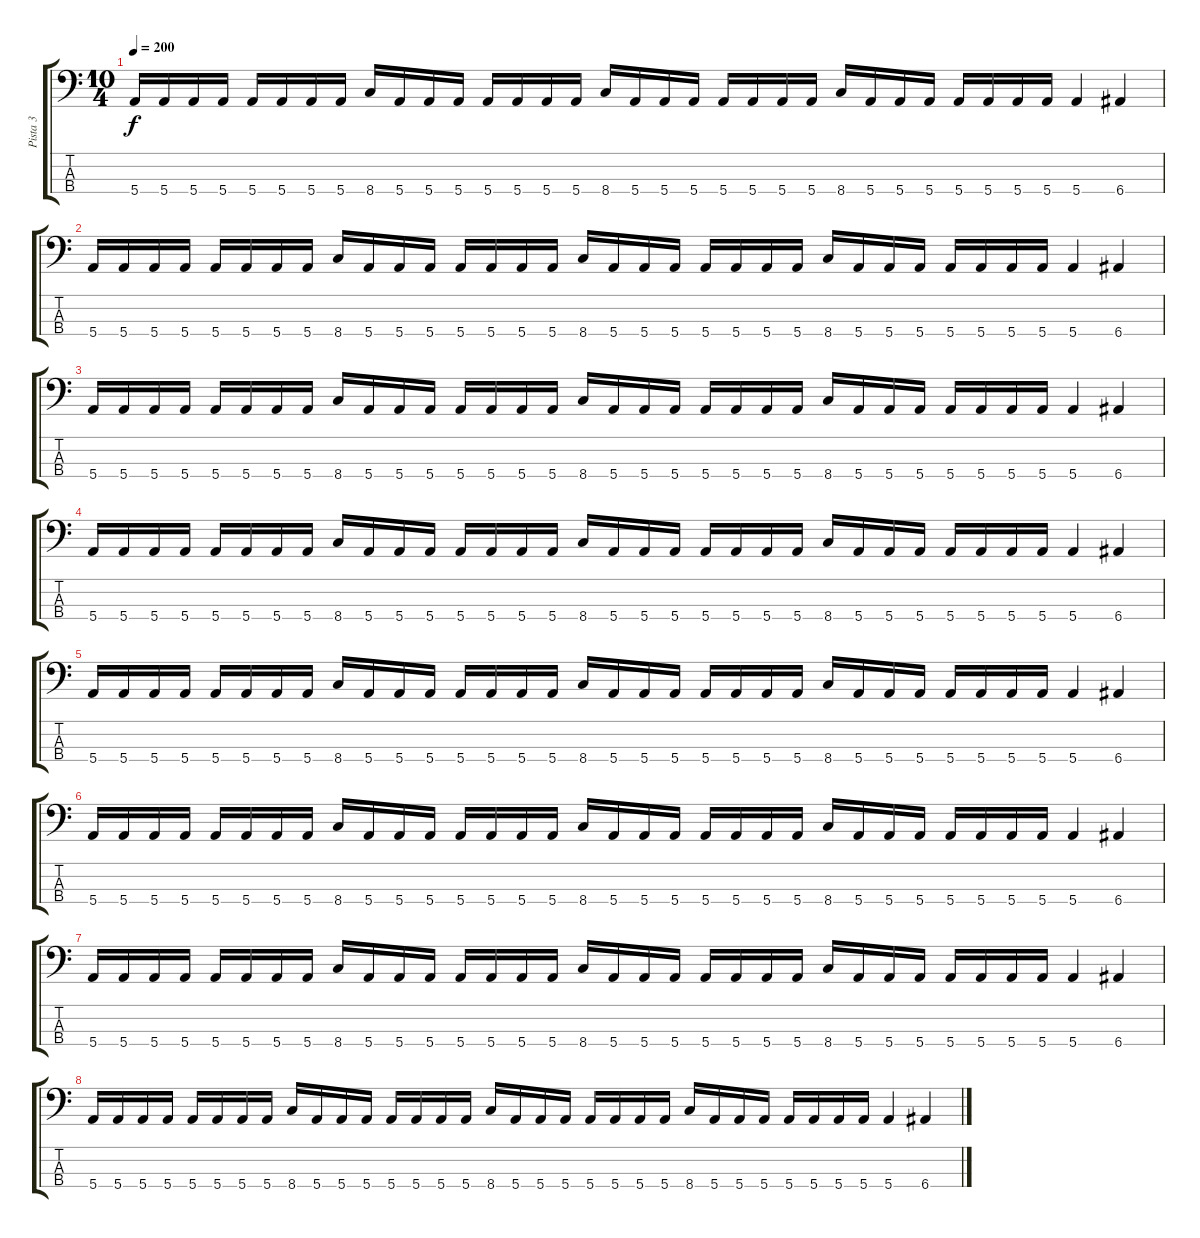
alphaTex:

\track ("Pista 3" "Pista 3") {instrument electricbassfinger}
\staff {score tabs}
\tuning (G2 D2 A1 E1) {hide}
\ts (10 4)
\tempo 200
\clef f4
\ks c
5.4.16{dy f} 5.4.16 5.4.16 5.4.16 5.4.16 5.4.16 5.4.16 5.4.16 8.4.16 5.4.16 5.4.16 5.4.16 5.4.16 5.4.16 5.4.16 5.4.16 8.4.16 5.4.16 5.4.16 5.4.16 5.4.16 5.4.16 5.4.16 5.4.16 8.4.16 5.4.16 5.4.16 5.4.16 5.4.16 5.4.16 5.4.16 5.4.16 5.4.4 6.4.4 |
5.4.16 5.4.16 5.4.16 5.4.16 5.4.16 5.4.16 5.4.16 5.4.16 8.4.16 5.4.16 5.4.16 5.4.16 5.4.16 5.4.16 5.4.16 5.4.16 8.4.16 5.4.16 5.4.16 5.4.16 5.4.16 5.4.16 5.4.16 5.4.16 8.4.16 5.4.16 5.4.16 5.4.16 5.4.16 5.4.16 5.4.16 5.4.16 5.4.4 6.4.4 |
5.4.16 5.4.16 5.4.16 5.4.16 5.4.16 5.4.16 5.4.16 5.4.16 8.4.16 5.4.16 5.4.16 5.4.16 5.4.16 5.4.16 5.4.16 5.4.16 8.4.16 5.4.16 5.4.16 5.4.16 5.4.16 5.4.16 5.4.16 5.4.16 8.4.16 5.4.16 5.4.16 5.4.16 5.4.16 5.4.16 5.4.16 5.4.16 5.4.4 6.4.4 |
5.4.16 5.4.16 5.4.16 5.4.16 5.4.16 5.4.16 5.4.16 5.4.16 8.4.16 5.4.16 5.4.16 5.4.16 5.4.16 5.4.16 5.4.16 5.4.16 8.4.16 5.4.16 5.4.16 5.4.16 5.4.16 5.4.16 5.4.16 5.4.16 8.4.16 5.4.16 5.4.16 5.4.16 5.4.16 5.4.16 5.4.16 5.4.16 5.4.4 6.4.4 |
5.4.16 5.4.16 5.4.16 5.4.16 5.4.16 5.4.16 5.4.16 5.4.16 8.4.16 5.4.16 5.4.16 5.4.16 5.4.16 5.4.16 5.4.16 5.4.16 8.4.16 5.4.16 5.4.16 5.4.16 5.4.16 5.4.16 5.4.16 5.4.16 8.4.16 5.4.16 5.4.16 5.4.16 5.4.16 5.4.16 5.4.16 5.4.16 5.4.4 6.4.4 |
5.4.16 5.4.16 5.4.16 5.4.16 5.4.16 5.4.16 5.4.16 5.4.16 8.4.16 5.4.16 5.4.16 5.4.16 5.4.16 5.4.16 5.4.16 5.4.16 8.4.16 5.4.16 5.4.16 5.4.16 5.4.16 5.4.16 5.4.16 5.4.16 8.4.16 5.4.16 5.4.16 5.4.16 5.4.16 5.4.16 5.4.16 5.4.16 5.4.4 6.4.4 |
5.4.16 5.4.16 5.4.16 5.4.16 5.4.16 5.4.16 5.4.16 5.4.16 8.4.16 5.4.16 5.4.16 5.4.16 5.4.16 5.4.16 5.4.16 5.4.16 8.4.16 5.4.16 5.4.16 5.4.16 5.4.16 5.4.16 5.4.16 5.4.16 8.4.16 5.4.16 5.4.16 5.4.16 5.4.16 5.4.16 5.4.16 5.4.16 5.4.4 6.4.4 |
5.4.16 5.4.16 5.4.16 5.4.16 5.4.16 5.4.16 5.4.16 5.4.16 8.4.16 5.4.16 5.4.16 5.4.16 5.4.16 5.4.16 5.4.16 5.4.16 8.4.16 5.4.16 5.4.16 5.4.16 5.4.16 5.4.16 5.4.16 5.4.16 8.4.16 5.4.16 5.4.16 5.4.16 5.4.16 5.4.16 5.4.16 5.4.16 5.4.4 6.4.4
